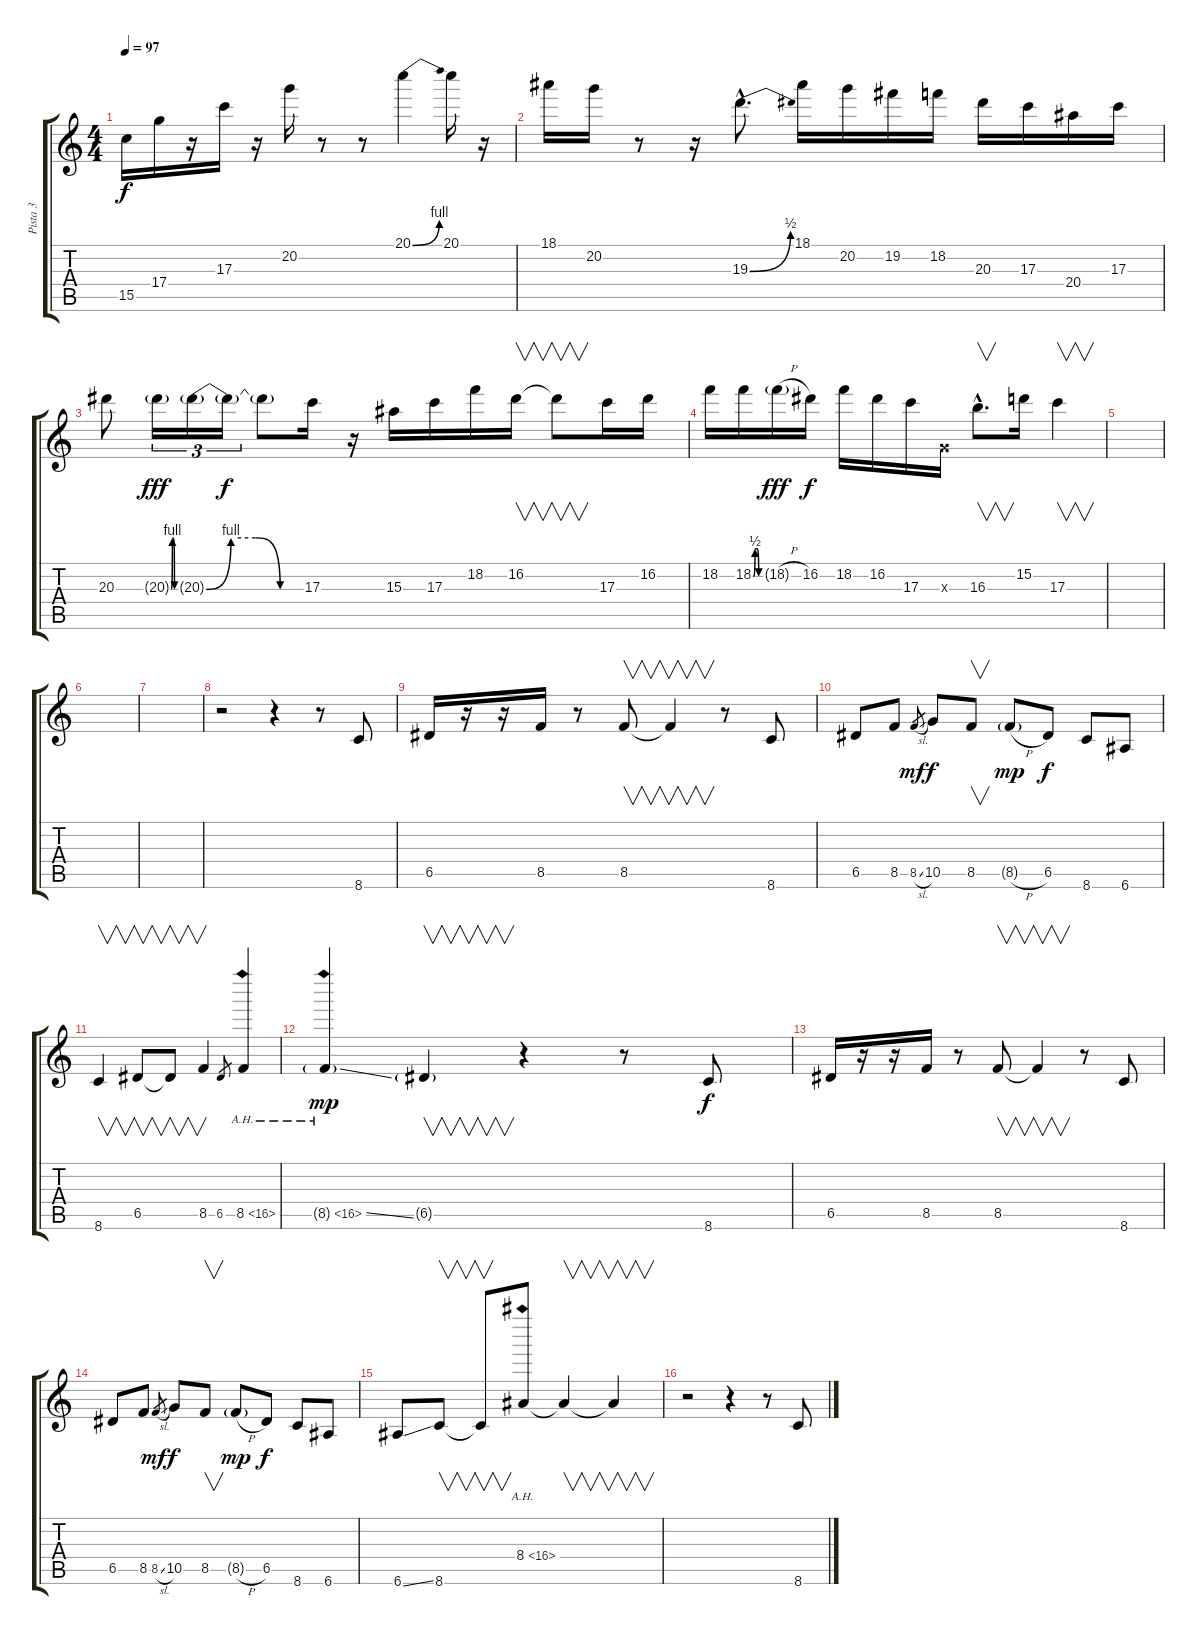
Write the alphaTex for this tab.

\track ("Pista 3" "Pista 3") {instrument distortionguitar}
\staff {score tabs}
\tuning (E4 B3 G3 D3 A2 E2) {hide}
\ts (4 4)
\tempo 97
\clef g2
\ks c
15.5.16{dy f} 17.4.16 r.16 17.3.16 r.16 20.2.16 r.8 r.8 20.1{be (bend 0 0 60 4)}.4 20.1.16 r.16 |
18.1.16 20.2.16 r.8 r.16 19.3{be (bend 0 0 60 2) hac}.8{d} 18.1.16 20.2.16 19.2.16 18.2.16 20.3.16 17.3.16 20.4.16 17.3.16 |
20.3.8 20.3{be (custom 0 0 15 4 30 4 45 0 60 0) g}.16{tu (3 2) dy fff} 20.3{be (custom 0 0 15 4 30 4 45 0 60 0) g}.16{tu (3 2)} 20.3{t}.16{tu (3 2) dy f} 20.3{t}.8 17.3.16 r.16 15.3.16 17.3.16 18.2.16 16.2.16{v} 16.2{t}.8{v} 17.3.16 16.2.16 |
18.2.16 18.2{be (custom 0 0 15 2 30 2 45 0 60 0)}.16 18.2{h g}.16{dy fff} 16.2.16{dy f} 18.2.16 16.2.16 17.3.16 0.3{x}.16 16.3{hac}.8{v d} 15.2.16 17.3.4{v} |
|
|
|
r.2 r.4 r.8 8.6.8 |
6.5.16 r.16 r.16 8.5.16 r.8 8.5.8{v} 8.5{t}.4{v} r.8 8.6.8 |
6.5.8 8.5.8 8.5{sl}.8{gr dy mf} 10.5.8{dy f} 8.5.8{v} 8.5{h g}.8{dy mp} 6.5.8{dy f} 8.6.8 6.6.8 |
8.6.4{v} 6.5.8{v} 6.5{t}.8{v} 8.5.4{v} 6.5.8{gr} 8.5{ah 8}.4 |
8.5{ah 8 ss g}.4{dy mp} 6.5{g}.4{v} r.4 r.8 8.6.8{dy f} |
6.5.16 r.16 r.16 8.5.16 r.8 8.5.8{v} 8.5{t}.4{v} r.8 8.6.8 |
6.5.8 8.5.8 8.5{sl}.8{gr dy mf} 10.5.8{dy f} 8.5.8{v} 8.5{h g}.8{dy mp} 6.5.8{dy f} 8.6.8 6.6.8 |
6.6{ss}.8 8.6.8{v} 8.6{t}.8{v} 8.4{ah 8}.8 8.4{t}.4{v} 8.4{t}.4{v} |
r.2 r.4 r.8 8.6.8
